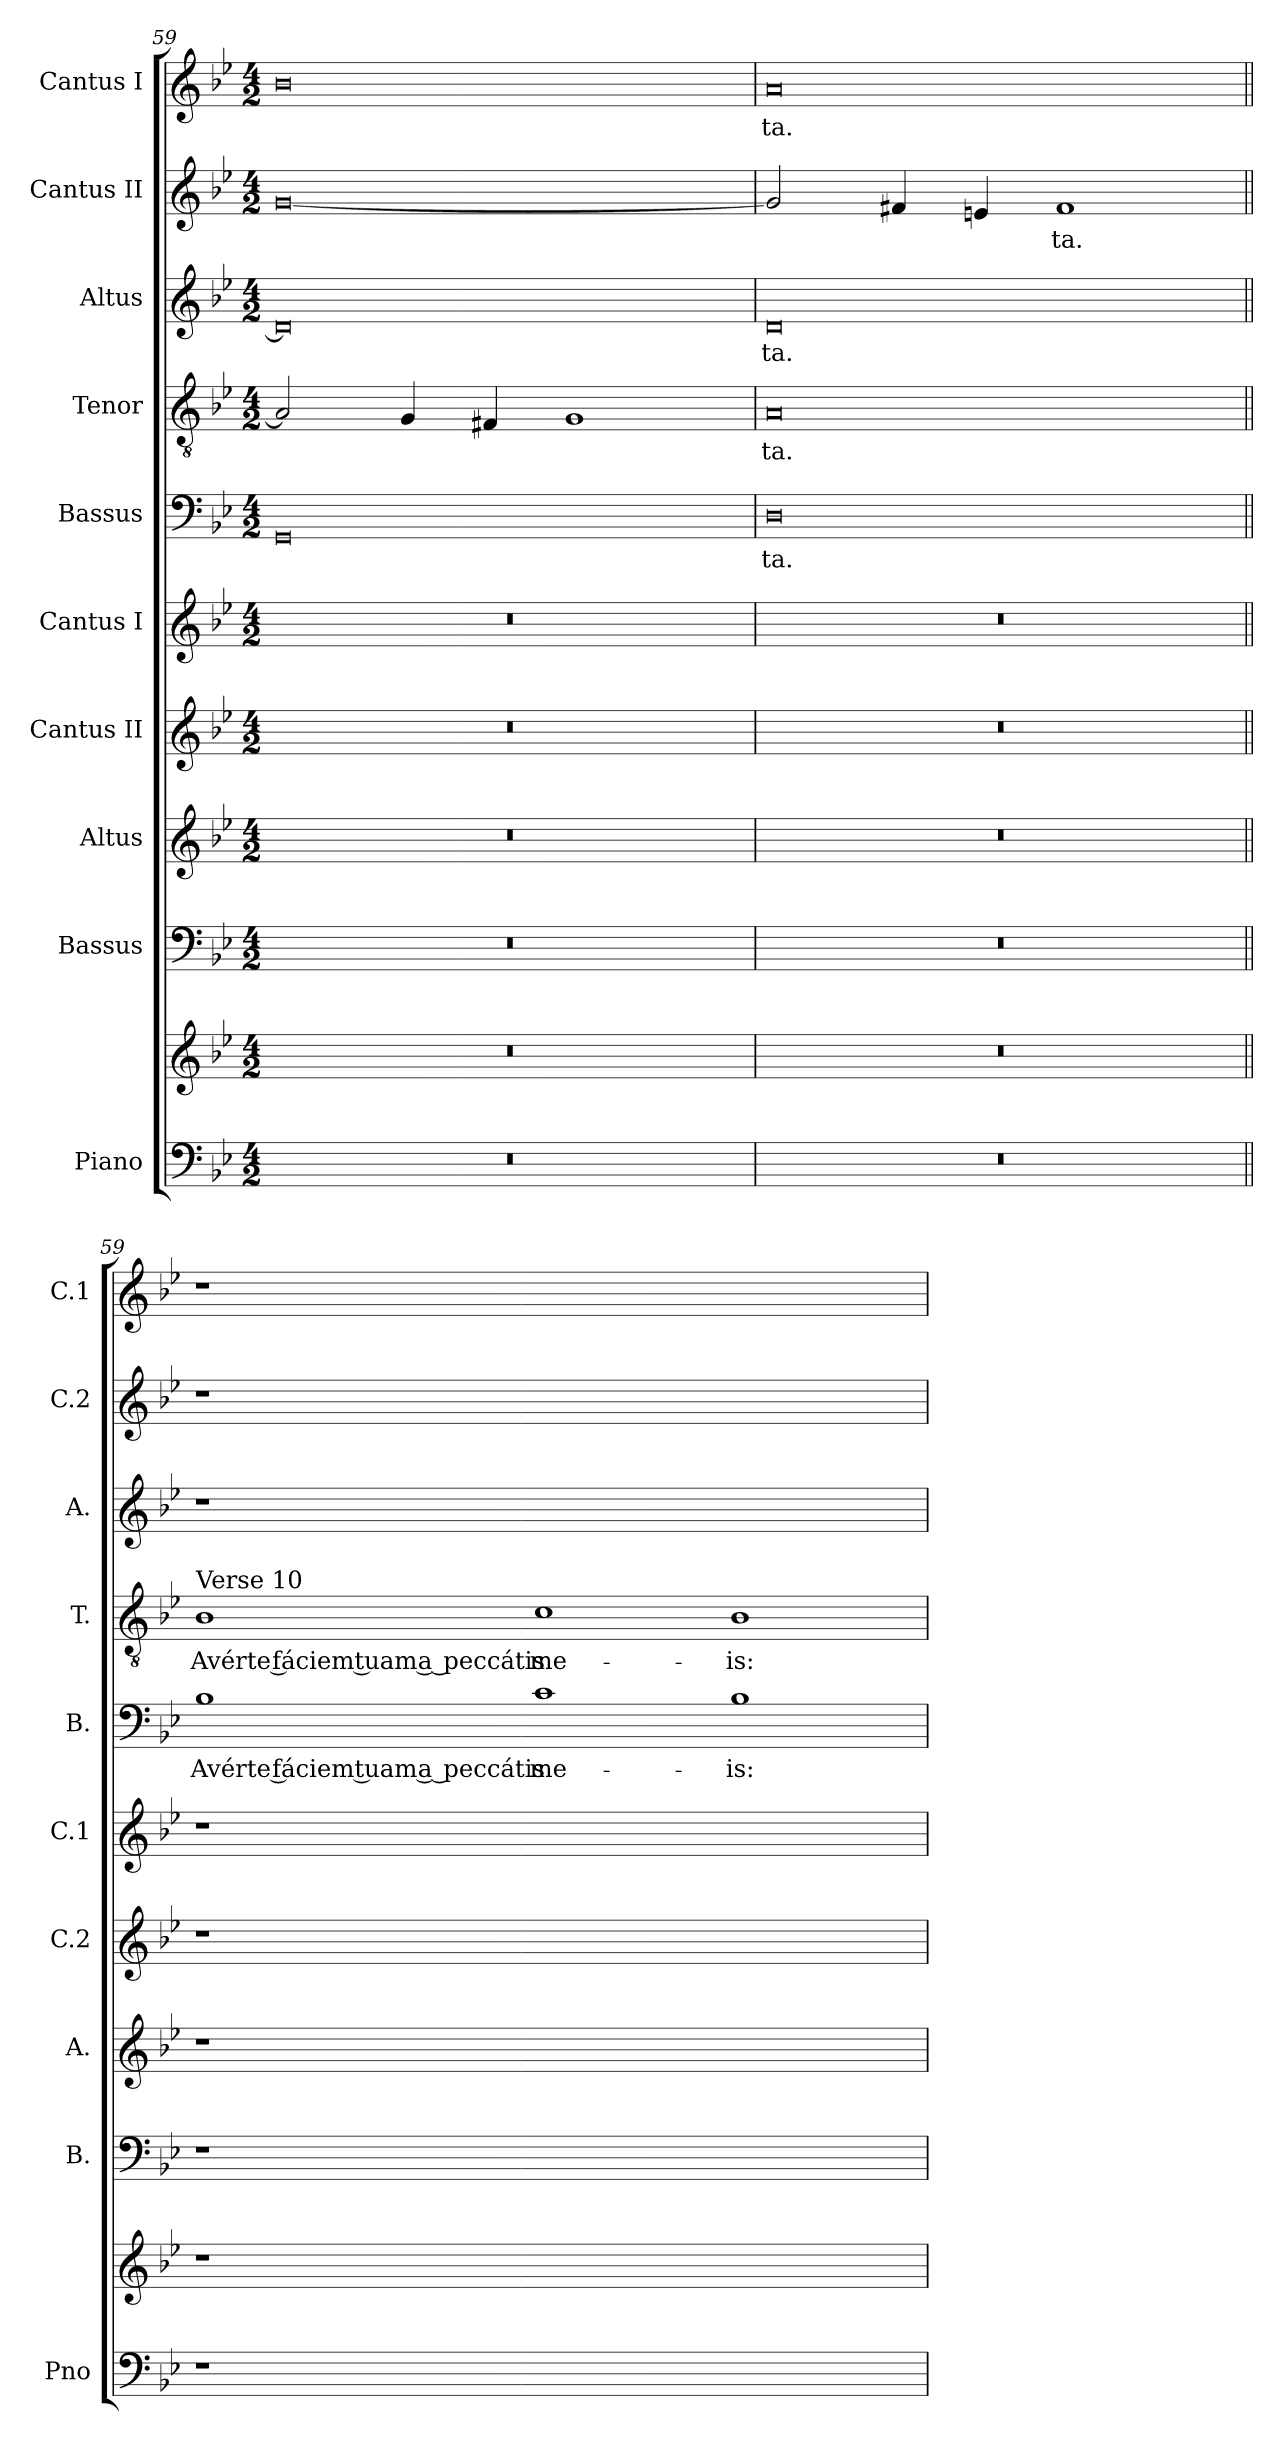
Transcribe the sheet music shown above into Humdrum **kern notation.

**kern	**kern	**kern	**kern	**kern	**kern	**kern	**text	**kern	**text	**kern	**text	**kern	**text	**kern	**text
*part10	*part10	*part9	*part8	*part7	*part6	*part5	*part5	*part4	*part4	*part3	*part3	*part2	*part2	*part1	*part1
*staff11	*staff10	*staff9	*staff8	*staff7	*staff6	*staff5	*staff5	*staff4	*staff4	*staff3	*staff3	*staff2	*staff2	*staff1	*staff1
*I"Piano	*	*I"Bassus	*I"Altus	*I"Cantus II	*I"Cantus I	*I"Bassus	*	*I"Tenor	*	*I"Altus	*	*I"Cantus II	*	*I"Cantus I	*
*I'Pno	*	*I'B.	*I'A.	*I'C.2	*I'C.1	*I'B.	*	*I'T.	*	*I'A.	*	*I'C.2	*	*I'C.1	*
*clefF4	*clefG2	*clefF4	*clefG2	*clefG2	*clefG2	*clefF4	*	*clefGv2	*	*clefG2	*	*clefG2	*	*clefG2	*
*	*	*	*	*	*	*	*	*ITrd7c12	*	*	*	*	*	*	*
*k[b-e-]	*k[b-e-]	*k[b-e-]	*k[b-e-]	*k[b-e-]	*k[b-e-]	*k[b-e-]	*	*k[b-e-]	*	*k[b-e-]	*	*k[b-e-]	*	*k[b-e-]	*
*B-:	*B-:	*B-:	*B-:	*B-:	*B-:	*B-:	*	*B-:	*	*B-:	*	*B-:	*	*B-:	*
*M4/2	*M4/2	*M4/2	*M4/2	*M4/2	*M4/2	*M4/2	*	*M4/2	*	*M4/2	*	*M4/2	*	*M4/2	*
=59	=59	=59	=59	=59	=59	=59	=59	=59	=59	=59	=59	=59	=59	=59	=59
!LO:N:vis=1	!LO:N:vis=1	!LO:N:vis=1	!LO:N:vis=1	!LO:N:vis=1	!LO:N:vis=1	!	!	!	!	!	!	!	!	!	!
0r	0r	0r	0r	0r	0r	0GGi	.	2AAi/]	.	0di]	.	[0gi	.	0b-i	.
.	.	.	.	.	.	.	.	4GGi/	.	.	.	.	.	.	.
.	.	.	.	.	.	.	.	4FF#Xi/	.	.	.	.	.	.	.
.	.	.	.	.	.	.	.	1GGi	.	.	.	.	.	.	.
=60	=60	=60	=60	=60	=60	=60	=60	=60	=60	=60	=60	=60	=60	=60	=60
!LO:N:vis=1	!LO:N:vis=1	!LO:N:vis=1	!LO:N:vis=1	!LO:N:vis=1	!LO:N:vis=1	!	!	!	!	!	!	!	!	!	!
!	!	!	!	!	!	!	!LO:LY:b:color=#000000	!	!	!	!	!	!	!	!
!	!	!	!	!	!	!	!	!	!LO:LY:b:color=#000000	!	!	!	!	!	!
!	!	!	!	!	!	!	!	!	!	!	!LO:LY:b:color=#000000	!	!	!	!
!	!	!	!	!	!	!	!	!	!	!	!	!	!	!	!LO:LY:b:color=#000000
0r	0r	0r	0r	0r	0r	0Di	-ta.	0AAi	-ta.	0di	-ta.	2gi/]	.	0ai	-ta.
.	.	.	.	.	.	.	.	.	.	.	.	4f#Xi/	.	.	.
.	.	.	.	.	.	.	.	.	.	.	.	4eni/	.	.	.
!	!	!	!	!	!	!	!	!	!	!	!	!	!LO:LY:b:color=#000000	!	!
.	.	.	.	.	.	.	.	.	.	.	.	1f#i	-ta.	.	.
!!LO:LB:g=z
=59||	=59||	=59||	=59||	=59||	=59||	=59||	=59||	=59||	=59||	=59||	=59||	=59||	=59||	=59||	=59||
!LO:N:vis=1	!LO:N:vis=1	!LO:N:vis=1	!LO:N:vis=1	!LO:N:vis=1	!LO:N:vis=1	!	!	!	!	!	!	!	!	!	!
!	!	!	!	!	!	!	!LO:LY:b:color=#000000	!	!	!	!	!	!	!	!
!	!	!	!	!	!	!	!	!LO:TX:a:t=Verse 10	!	!	!	!	!	!	!
!	!	!	!	!	!	!	!	!	!LO:LY:b:color=#000000	!LO:N:vis=1	!	!LO:N:vis=1	!	!LO:N:vis=1	!
0.r	0.r	0r	0r	0r	0r	1B-i	Avérte fáciem tuam a peccátis	1BB-i	Avérte fáciem tuam a peccátis	0r	.	0r	.	0r	.
!	!	!	!	!	!	!	!LO:LY:b:color=#000000	!	!	!	!	!	!	!	!
!	!	!	!	!	!	!	!	!	!LO:LY:b:color=#000000	!	!	!	!	!	!
.	.	.	.	.	.	1ci	me-	1Ci	me-	.	.	.	.	.	.
!	!	!	!	!	!	!	!LO:LY:b:color=#000000	!	!	!	!	!	!	!	!
!	!	!	!	!	!	!	!	!	!LO:LY:b:color=#000000	!	!	!	!	!	!
.	.	1ryy	1ryy	1ryy	1ryy	1B-i	-is:	1BB-i	-is:	1ryy	.	1ryy	.	1ryy	.
=	=	=	=	=	=	=	=	=	=	=	=	=	=	=	=
*-	*-	*-	*-	*-	*-	*-	*-	*-	*-	*-	*-	*-	*-	*-	*-
